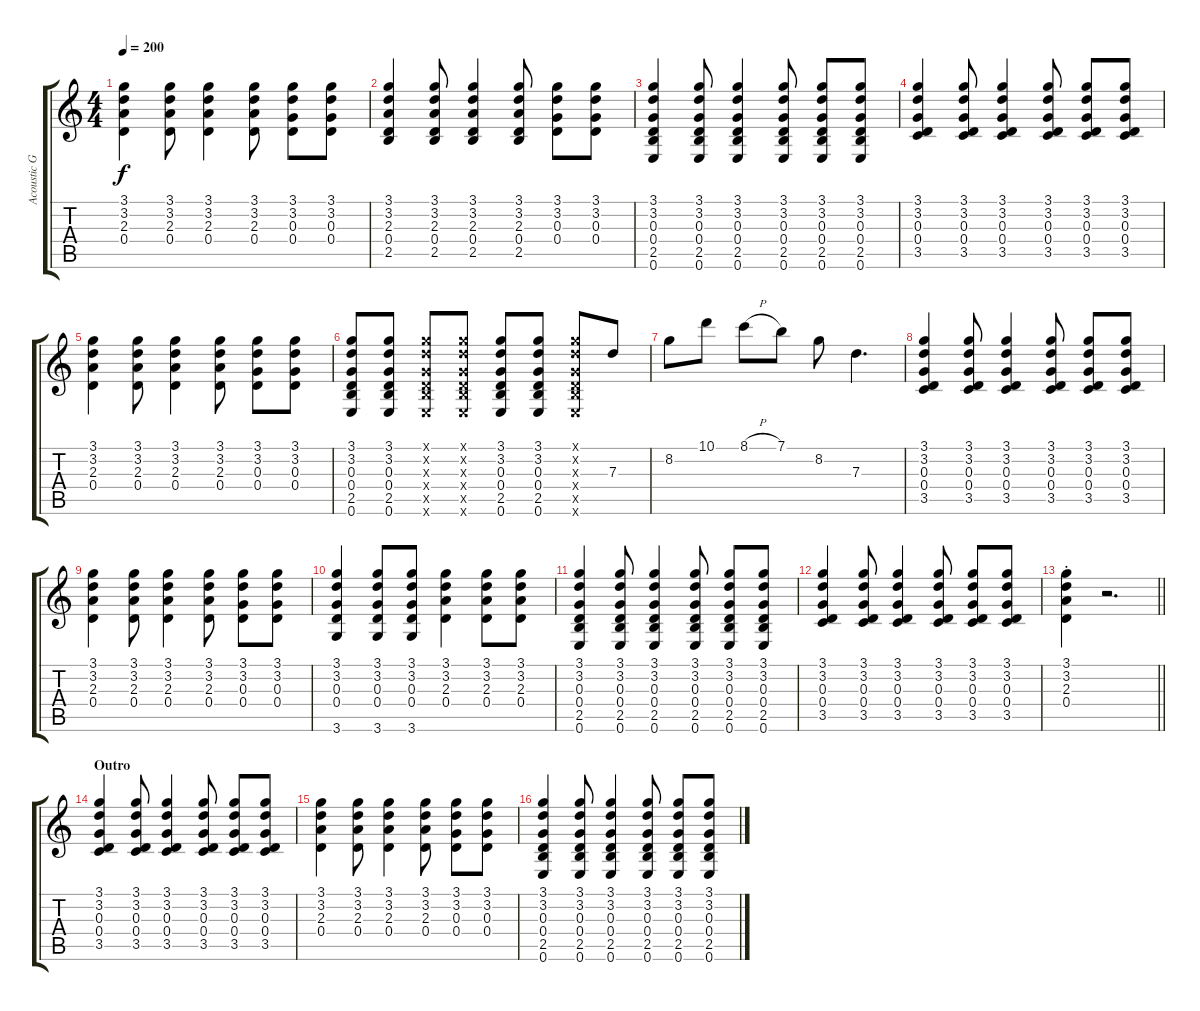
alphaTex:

\track ("Acoustic Guitar 2" "Acoustic G") {instrument acousticguitarsteel}
\staff {score tabs}
\tuning (E4 B3 G3 D3 A2 E2) {hide}
\ts (4 4)
\tempo 200
\clef g2
\ks c
(3.1 3.2 2.3 0.4).4{dy f} (3.1 3.2 2.3 0.4).8 (3.1 3.2 2.3 0.4).4 (3.1 3.2 2.3 0.4).8 (3.1 3.2 0.3 0.4).8 (3.1 3.2 0.3 0.4).8 |
(3.1 3.2 2.3 0.4 2.5).4 (3.1 3.2 2.3 0.4 2.5).8 (3.1 3.2 2.3 0.4 2.5).4 (3.1 3.2 2.3 0.4 2.5).8 (3.1 3.2 0.3 0.4).8 (3.1 3.2 0.3 0.4).8 |
(3.1 3.2 0.3 0.4 2.5 0.6).4 (3.1 3.2 0.3 0.4 2.5 0.6).8 (3.1 3.2 0.3 0.4 2.5 0.6).4 (3.1 3.2 0.3 0.4 2.5 0.6).8 (3.1 3.2 0.3 0.4 2.5 0.6).8 (3.1 3.2 0.3 0.4 2.5 0.6).8 |
(3.1 3.2 0.3 0.4 3.5).4 (3.1 3.2 0.3 0.4 3.5).8 (3.1 3.2 0.3 0.4 3.5).4 (3.1 3.2 0.3 0.4 3.5).8 (3.1 3.2 0.3 0.4 3.5).8 (3.1 3.2 0.3 0.4 3.5).8 |
(3.1 3.2 2.3 0.4).4 (3.1 3.2 2.3 0.4).8 (3.1 3.2 2.3 0.4).4 (3.1 3.2 2.3 0.4).8 (3.1 3.2 0.3 0.4).8 (3.1 3.2 0.3 0.4).8 |
(3.1 3.2 0.3 0.4 2.5 0.6).8 (3.1 3.2 0.3 0.4 2.5 0.6).8 (3.1{x} 3.2{x} 0.3{x} 0.4{x} 2.5{x} 0.6{x}).8 (3.1{x} 3.2{x} 0.3{x} 0.4{x} 2.5{x} 0.6{x}).8 (3.1 3.2 0.3 0.4 2.5 0.6).8 (3.1 3.2 0.3 0.4 2.5 0.6).8 (3.1{x} 3.2{x} 0.3{x} 0.4{x} 2.5{x} 0.6{x}).8 7.3.8 |
8.2.8 10.1.8 8.1{h}.8 7.1.8 8.2.8 7.3.4{d} |
(3.1 3.2 0.3 0.4 3.5).4 (3.1 3.2 0.3 0.4 3.5).8 (3.1 3.2 0.3 0.4 3.5).4 (3.1 3.2 0.3 0.4 3.5).8 (3.1 3.2 0.3 0.4 3.5).8 (3.1 3.2 0.3 0.4 3.5).8 |
(3.1 3.2 2.3 0.4).4 (3.1 3.2 2.3 0.4).8 (3.1 3.2 2.3 0.4).4 (3.1 3.2 2.3 0.4).8 (3.1 3.2 0.3 0.4).8 (3.1 3.2 0.3 0.4).8 |
(3.1 3.2 0.3 0.4 3.6).4 (3.1 3.2 0.3 0.4 3.6).8 (3.1 3.2 0.3 0.4 3.6).8 (3.1 3.2 2.3 0.4).4 (3.1 3.2 2.3 0.4).8 (3.1 3.2 2.3 0.4).8 |
(3.1 3.2 0.3 0.4 2.5 0.6).4 (3.1 3.2 0.3 0.4 2.5 0.6).8 (3.1 3.2 0.3 0.4 2.5 0.6).4 (3.1 3.2 0.3 0.4 2.5 0.6).8 (3.1 3.2 0.3 0.4 2.5 0.6).8 (3.1 3.2 0.3 0.4 2.5 0.6).8 |
(3.1 3.2 0.3 0.4 3.5).4 (3.1 3.2 0.3 0.4 3.5).8 (3.1 3.2 0.3 0.4 3.5).4 (3.1 3.2 0.3 0.4 3.5).8 (3.1 3.2 0.3 0.4 3.5).8 (3.1 3.2 0.3 0.4 3.5).8 |
\barLineRight lightlight
(3.1{st} 3.2{st} 2.3{st} 0.4{st}).4 r.2{d} |
\section ("" "Outro")
(3.1 3.2 0.3 0.4 3.5).4 (3.1 3.2 0.3 0.4 3.5).8 (3.1 3.2 0.3 0.4 3.5).4 (3.1 3.2 0.3 0.4 3.5).8 (3.1 3.2 0.3 0.4 3.5).8 (3.1 3.2 0.3 0.4 3.5).8 |
(3.1 3.2 2.3 0.4).4 (3.1 3.2 2.3 0.4).8 (3.1 3.2 2.3 0.4).4 (3.1 3.2 2.3 0.4).8 (3.1 3.2 0.3 0.4).8 (3.1 3.2 0.3 0.4).8 |
(3.1 3.2 0.3 0.4 2.5 0.6).4 (3.1 3.2 0.3 0.4 2.5 0.6).8 (3.1 3.2 0.3 0.4 2.5 0.6).4 (3.1 3.2 0.3 0.4 2.5 0.6).8 (3.1 3.2 0.3 0.4 2.5 0.6).8 (3.1 3.2 0.3 0.4 2.5 0.6).8
